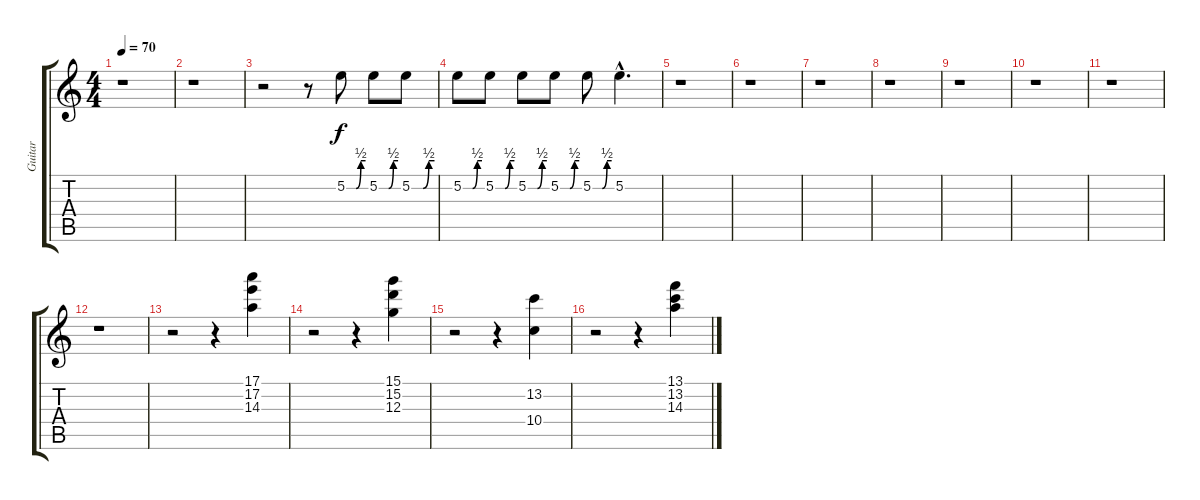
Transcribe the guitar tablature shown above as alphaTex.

\track ("Guitar" "Guitar") {instrument overdrivenguitar}
\staff {score tabs}
\tuning (E4 B3 G3 D3 A2 E2) {hide}
\ts (4 4)
\tempo 70
\clef g2
\ks c
r.1{dy f instrument overdrivenguitar} |
r.1 |
r.2 r.8 5.2{be (custom 0 0 15 0 30 0 45 2 60 2)}.8 5.2{be (custom 0 0 15 0 30 0 45 2 60 2)}.8 5.2{be (custom 0 0 15 0 30 0 45 2 60 2)}.8 |
5.2{be (custom 0 0 15 0 30 0 45 2 60 2)}.8 5.2{be (custom 0 0 15 0 30 0 45 2 60 2)}.8 5.2{be (custom 0 0 15 0 30 0 45 2 60 2)}.8 5.2{be (custom 0 0 15 0 30 0 45 2 60 2)}.8 5.2{be (custom 0 0 15 0 30 0 45 2 60 2)}.8 5.2{hac}.4{d} |
r.1 |
r.1 |
r.1 |
r.1 |
r.1 |
r.1 |
r.1 |
r.1 |
r.2 r.4 (17.1 17.2 14.3).4 |
r.2 r.4 (15.1 15.2 12.3).4 |
r.2 r.4 (13.2 10.4).4 |
r.2 r.4 (13.1 13.2 14.3).4
